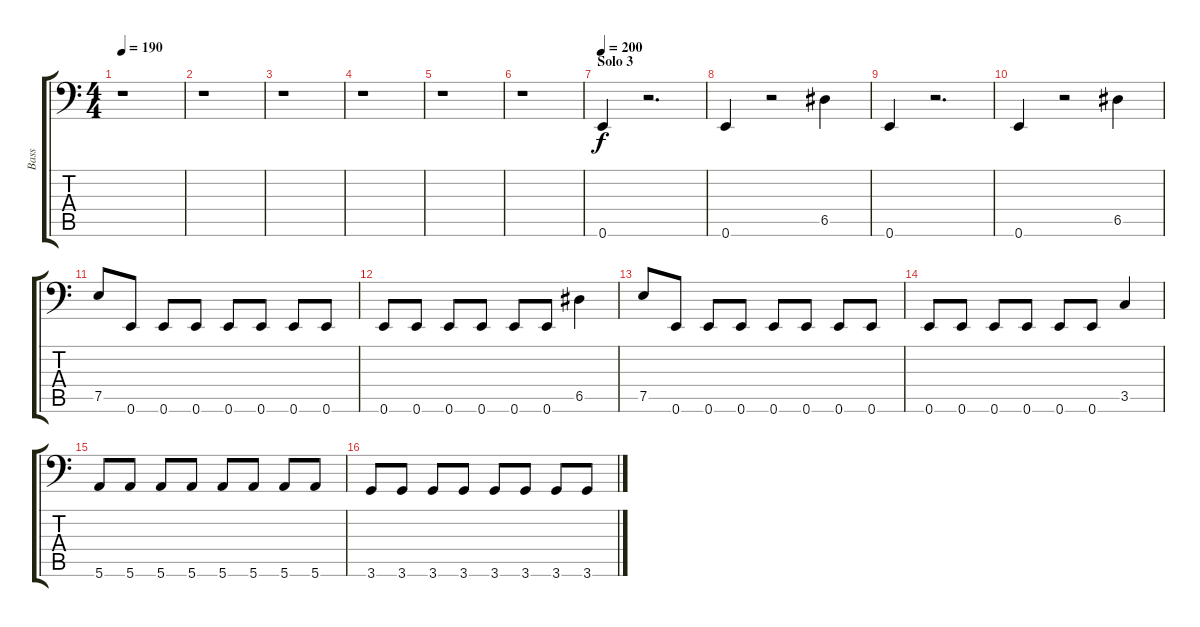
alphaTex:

\track ("Bass" "Bass") {instrument electricbassfinger}
\staff {score tabs}
\tuning (E3 B2 G2 D2 A1 E1) {hide}
\ts (4 4)
\tempo 190
\clef f4
\ks c
r.1{dy f} |
r.1 |
r.1 |
r.1 |
r.1 |
r.1 |
\section ("" "Solo 3")
\tempo 200
0.6.4{volume 14} r.2{d} |
0.6.4 r.2 6.5.4 |
0.6.4 r.2{d} |
0.6.4 r.2 6.5.4 |
7.5.8 0.6.8 0.6.8 0.6.8 0.6.8 0.6.8 0.6.8 0.6.8 |
0.6.8 0.6.8 0.6.8 0.6.8 0.6.8 0.6.8 6.5.4 |
7.5.8 0.6.8 0.6.8 0.6.8 0.6.8 0.6.8 0.6.8 0.6.8 |
0.6.8 0.6.8 0.6.8 0.6.8 0.6.8 0.6.8 3.5.4 |
5.6.8 5.6.8 5.6.8 5.6.8 5.6.8 5.6.8 5.6.8 5.6.8 |
3.6.8 3.6.8 3.6.8 3.6.8 3.6.8 3.6.8 3.6.8 3.6.8
